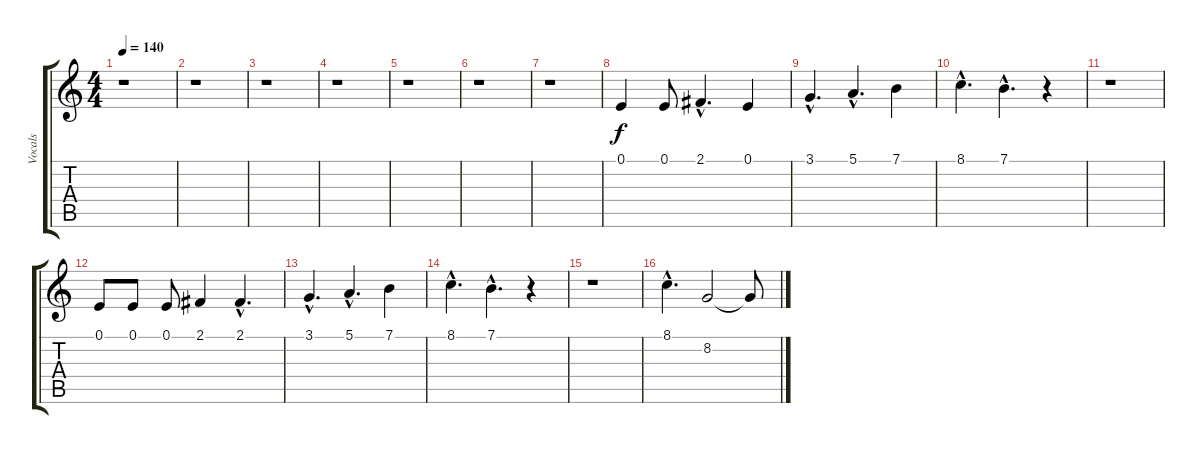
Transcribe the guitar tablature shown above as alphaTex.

\track ("Vocals" "Vocals") {instrument flute}
\staff {score tabs}
\tuning (E4 B3 G3 D3 A2 E2) {hide}
\ts (4 4)
\tempo 140
\clef g2
\ks c
r.1{dy f instrument flute} |
r.1 |
r.1 |
r.1 |
r.1 |
r.1 |
r.1 |
0.1.4 0.1.8 2.1{hac}.4{d} 0.1.4 |
3.1{hac}.4{d} 5.1{hac}.4{d} 7.1.4 |
8.1{hac}.4{d} 7.1{hac}.4{d} r.4 |
r.1 |
0.1.8 0.1.8 0.1.8 2.1.4 2.1{hac}.4{d} |
3.1{hac}.4{d} 5.1{hac}.4{d} 7.1.4 |
8.1{hac}.4{d} 7.1{hac}.4{d} r.4 |
r.1 |
8.1{hac}.4{d} 8.2.2 8.2{t}.8
